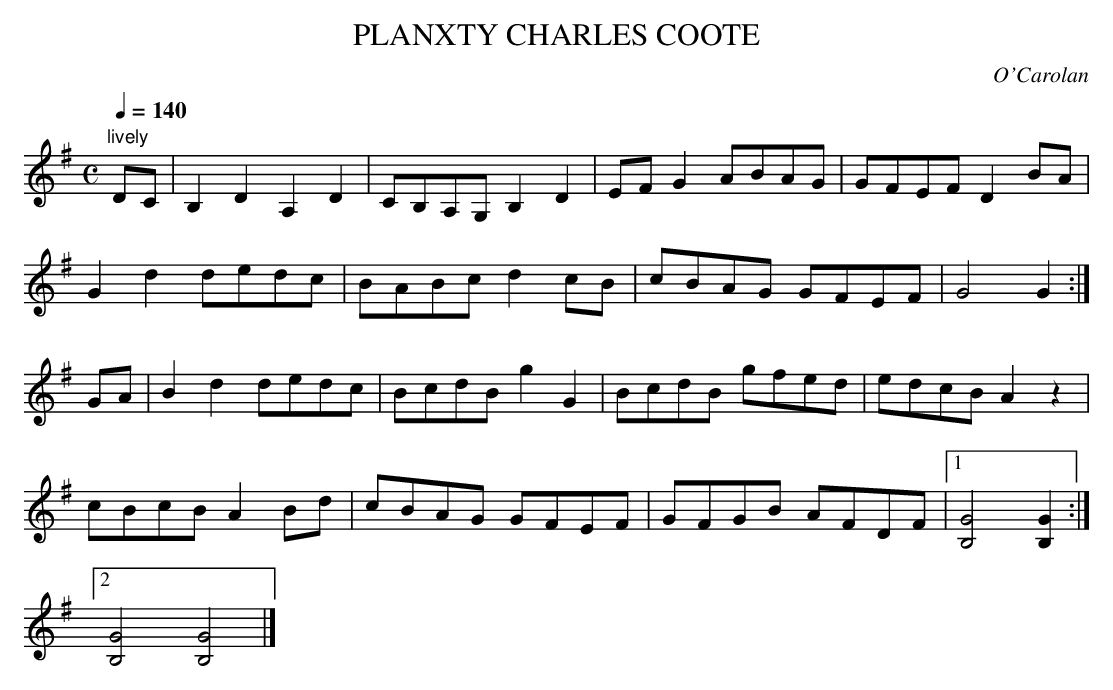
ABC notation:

X:1
T:PLANXTY CHARLES COOTE
C:O'Carolan
Q:1/4=140
M:C
L:1/8
K:G % source key C
"lively"
DC|B,2D2 A,2D2|CB,A,G, B,2D2|EFG2 ABAG|GFEF D2BA|
G2d2 dedc|BABc d2cB|cBAG GFEF|G4 G2:|
GA|B2d2 dedc|BcdB g2G2|BcdB gfed|edcB A2z2|
cBcB A2Bd|cBAG GFEF|GFGB AFDF|1[B,4G4][B,2G2]:|
[2 [B,4G4][B,4G4]|]
